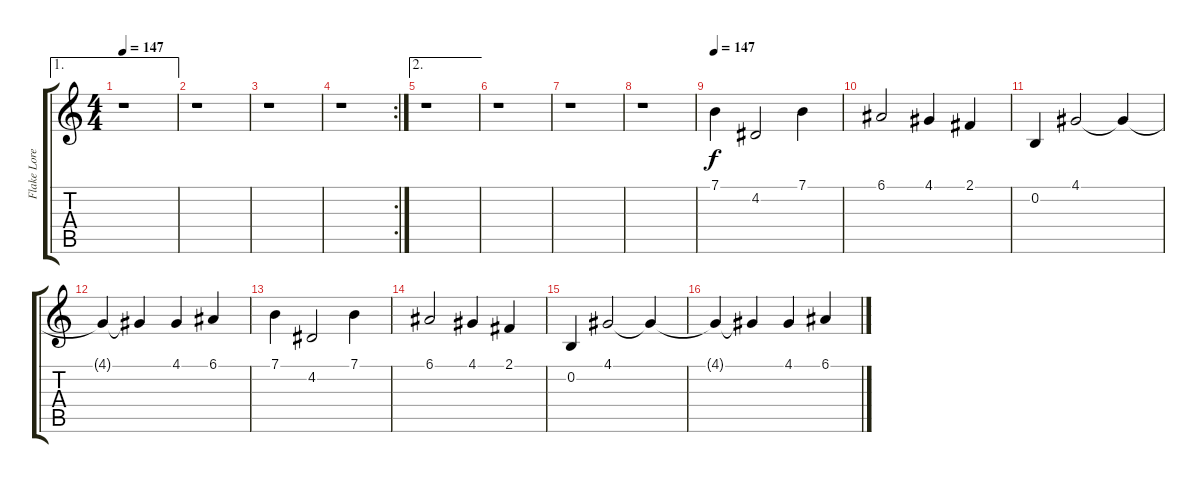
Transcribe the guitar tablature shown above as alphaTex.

\track ("Flake Lorenz  (Accordion)" "Flake Lore") {instrument accordion}
\staff {score tabs}
\tuning (E4 B3 G3 D3 A2 E2) {hide}
\ae 1
\ts (4 4)
\tempo 147
\clef g2
\ks c
r.1{dy f} |
r.1 |
r.1 |
\rc 2
r.1 |
\ae 2
r.1 |
r.1 |
r.1 |
r.1 |
\tempo 147
7.1.4 4.2.2 7.1.4 |
6.1.2 4.1.4 2.1.4 |
0.2.4 4.1.2 4.1{t}.4 |
4.1{t}.4 4.1{t}.4 4.1.4 6.1.4 |
7.1.4 4.2.2 7.1.4 |
6.1.2 4.1.4 2.1.4 |
0.2.4 4.1.2 4.1{t}.4 |
4.1{t}.4 4.1{t}.4 4.1.4 6.1.4
